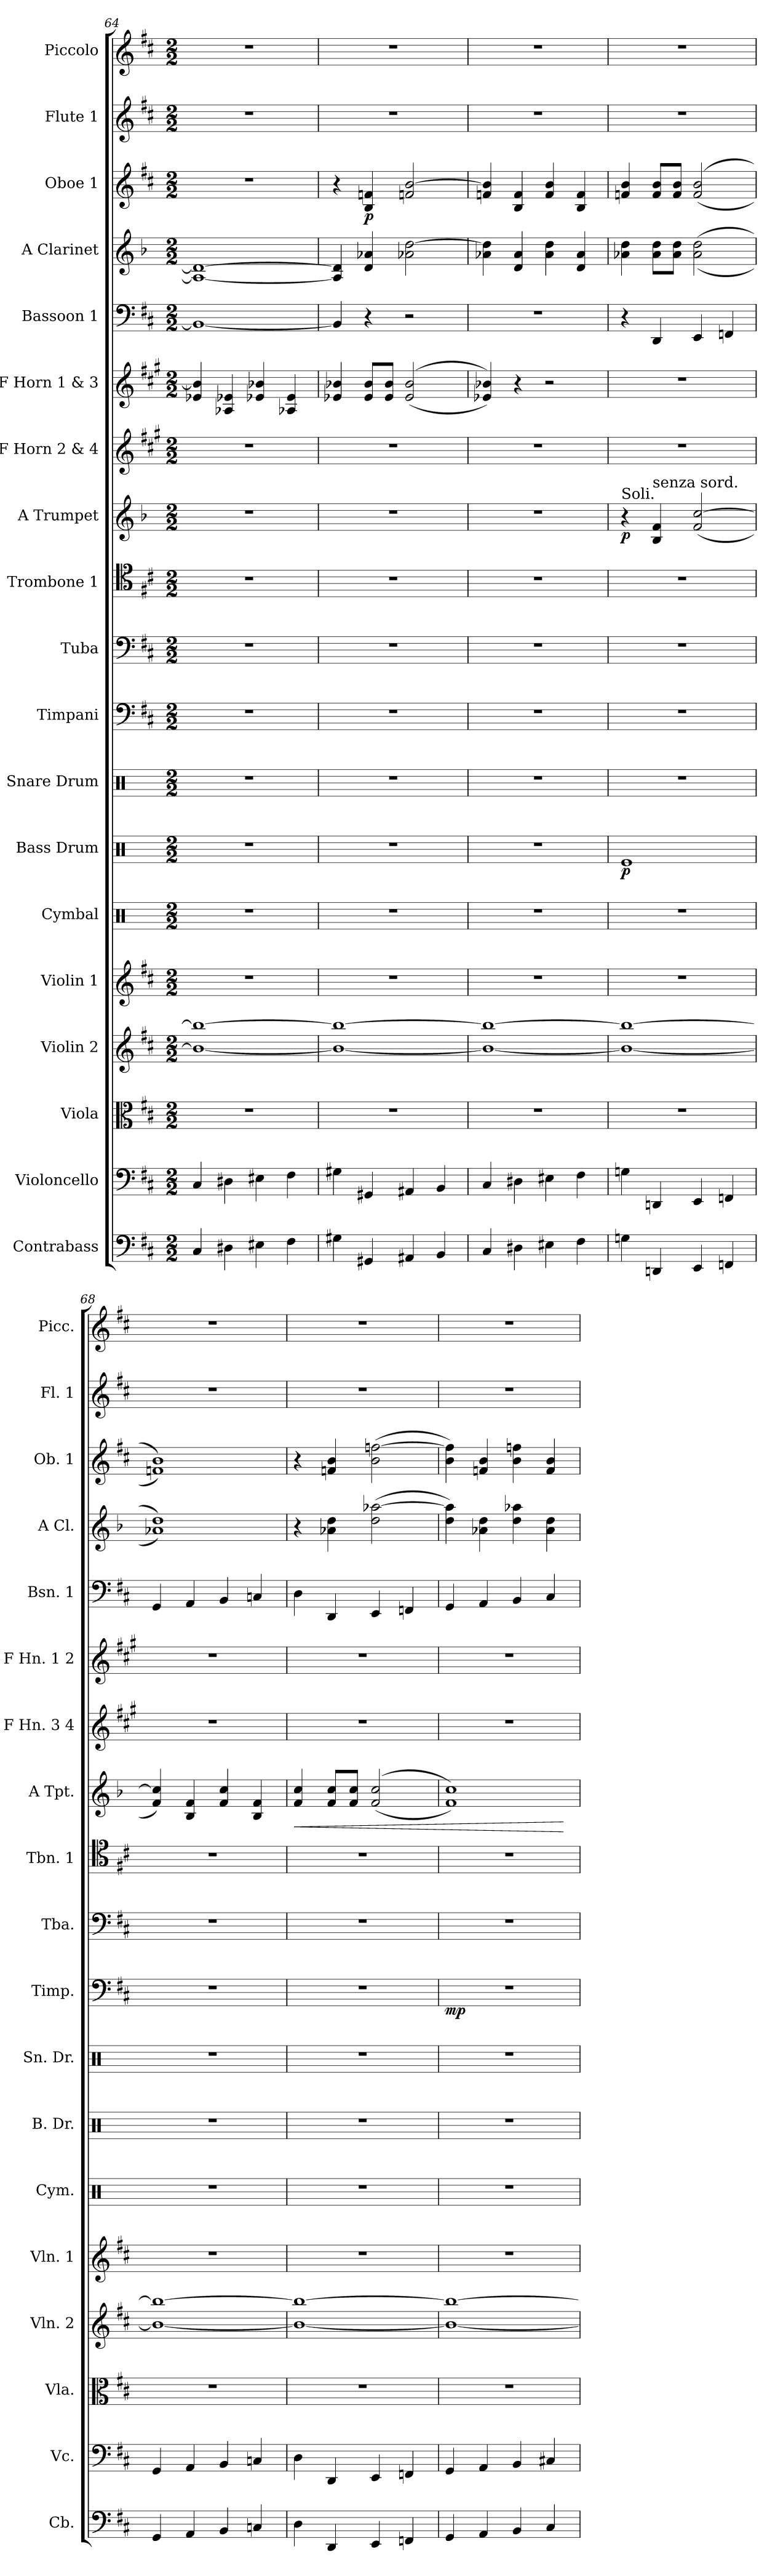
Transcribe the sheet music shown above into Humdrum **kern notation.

**kern	**kern	**kern	**kern	**kern	**kern	**kern	**dynam	**kern	**kern	**dynam	**kern	**kern	**kern	**dynam	**kern	**kern	**kern	**kern	**kern	**dynam	**kern	**kern
*part19	*part18	*part17	*part16	*part15	*part14	*part13	*part13	*part12	*part11	*part11	*part10	*part9	*part8	*part8	*part7	*part6	*part5	*part4	*part3	*part3	*part2	*part1
*staff19	*staff18	*staff17	*staff16	*staff15	*staff14	*staff13	*staff13	*staff12	*staff11	*staff11	*staff10	*staff9	*staff8	*staff8	*staff7	*staff6	*staff5	*staff4	*staff3	*staff3	*staff2	*staff1
*I"Contrabass	*I"Violoncello	*I"Viola	*I"Violin 2	*I"Violin 1	*I"Cymbal	*I"Bass Drum	*	*I"Snare Drum	*I"Timpani	*	*I"Tuba	*I"Trombone 1	*I"A Trumpet	*	*I"F Horn 2 &amp; 4	*I"F Horn 1 &amp; 3	*I"Bassoon 1	*I"A Clarinet	*I"Oboe 1	*	*I"Flute 1	*I"Piccolo
*I'Cb.	*I'Vc.	*I'Vla.	*I'Vln. 2	*I'Vln. 1	*I'Cym.	*I'B. Dr.	*	*I'Sn. Dr.	*I'Timp.	*	*I'Tba.	*I'Tbn. 1	*I'A Tpt.	*	*I'F Hn. 3 4	*I'F Hn. 1 2	*I'Bsn. 1	*I'A Cl.	*I'Ob. 1	*	*I'Fl. 1	*I'Picc.
*clefF4	*clefF4	*clefC3	*clefG2	*clefG2	*clefX	*clefX	*	*clefX	*clefF4	*	*clefF4	*clefC4	*clefG2	*	*clefG2	*clefG2	*clefF4	*clefG2	*clefG2	*	*clefG2	*clefG2
*ITrd7c12	*	*	*	*	*	*	*	*	*	*	*	*	*ITrd2c3	*	*ITrd4c7	*ITrd4c7	*	*ITrd2c3	*	*	*	*ITrd-7c-12
*k[f#c#]	*k[f#c#]	*k[f#c#]	*k[f#c#]	*k[f#c#]	*k[]	*k[]	*	*k[]	*k[f#c#]	*	*k[f#c#]	*k[f#c#]	*k[f#c#]	*	*k[f#c#]	*k[f#c#]	*k[f#c#]	*k[f#c#]	*k[f#c#]	*	*k[f#c#]	*k[f#c#]
*M2/2	*M2/2	*M2/2	*M2/2	*M2/2	*M2/2	*M2/2	*	*M2/2	*M2/2	*	*M2/2	*M2/2	*M2/2	*	*M2/2	*M2/2	*M2/2	*M2/2	*M2/2	*	*M2/2	*M2/2
=64	=64	=64	=64	=64	=64	=64	=64	=64	=64	=64	=64	=64	=64	=64	=64	=64	=64	=64	=64	=64	=64	=64
4CC#/	4C#/	1r	1b_ 1bb_	1r	1r	1r	.	1r	1r	.	1r	1r	1r	.	1r	4A-X/ 4e-/]	1BB_	1F_ 1B_	1r	.	1r	1r
4DD#X\	4D#X\	.	.	.	.	.	.	.	.	.	.	.	.	.	.	4D-X/ 4A-X/	.	.	.	.	.	.
4EE#X\	4E#X\	.	.	.	.	.	.	.	.	.	.	.	.	.	.	4A-X/ 4e-X/	.	.	.	.	.	.
4FF#\	4F#\	.	.	.	.	.	.	.	.	.	.	.	.	.	.	4D-X/ 4A-/	.	.	.	.	.	.
=65	=65	=65	=65	=65	=65	=65	=65	=65	=65	=65	=65	=65	=65	=65	=65	=65	=65	=65	=65	=65	=65	=65
4GG#X\	4G#X\	1r	1b_ 1bb_	1r	1r	1r	.	1r	1r	.	1r	1r	1r	.	1r	4A-X/ 4e-X/	4BB/]	4F/] 4B/]	4r	.	1r	1r
!	!	!	!	!	!	!	!	!	!	!	!	!	!	!	!	!	!	!	!	!LO:DY:b	!	!
4GGG#X/	4GG#X/	.	.	.	.	.	.	.	.	.	.	.	.	.	.	8A-/ 8e-/L	4r	4B/ 4fn/	4B/ 4fn/	p	.	.
.	.	.	.	.	.	.	.	.	.	.	.	.	.	.	.	8A-/ 8e-/J	.	.	.	.	.	.
4AAA#X/	4AA#X/	.	.	.	.	.	.	.	.	.	.	.	.	.	.	((>2A-/ 2e-/	2r	2fn\ [2b\	2fn/ [2b/	.	.	.
4BBB/	4BB/	.	.	.	.	.	.	.	.	.	.	.	.	.	.	.	.	.	.	.	.	.
=66	=66	=66	=66	=66	=66	=66	=66	=66	=66	=66	=66	=66	=66	=66	=66	=66	=66	=66	=66	=66	=66	=66
4CC#/	4C#/	1r	1b_ 1bb_	1r	1r	1r	.	1r	1r	.	1r	1r	1r	.	1r	4A-X/ 4e-X/))	1r	4fn\ 4b\]	4fn/ 4b/]	.	1r	1r
4DD#X\	4D#X\	.	.	.	.	.	.	.	.	.	.	.	.	.	.	4r	.	4B/ 4f/	4B/ 4f/	.	.	.
4EE#X\	4E#X\	.	.	.	.	.	.	.	.	.	.	.	.	.	.	2r	.	4f\ 4b\	4f/ 4b/	.	.	.
4FF#\	4F#\	.	.	.	.	.	.	.	.	.	.	.	.	.	.	.	.	4B/ 4f/	4B/ 4f/	.	.	.
=67	=67	=67	=67	=67	=67	=67	=67	=67	=67	=67	=67	=67	=67	=67	=67	=67	=67	=67	=67	=67	=67	=67
!	!	!	!	!	!	!	!	!	!	!	!	!	!LO:TX:a:t=Soli.	!	!	!	!	!	!	!	!	!
!	!	!	!	!	!	!	!LO:DY:b	!	!	!	!	!	!	!LO:DY:b	!	!	!	!	!	!	!	!
4GGn\	4Gn\	1r	1b_ 1bb_	1r	1r	1Re	p	1r	1r	.	1r	1r	4r	p	1r	1r	4r	4fn\ 4b\	4fn/ 4b/	.	1r	1r
!	!	!	!	!	!	!	!	!	!	!	!	!	!LO:TX:a:t=senza sord.	!	!	!	!	!	!	!	!	!
4DDDn/	4DDn/	.	.	.	.	.	.	.	.	.	.	.	4G/ 4d/	.	.	.	4DD/	8f\ 8b\L	8f/ 8b/L	.	.	.
.	.	.	.	.	.	.	.	.	.	.	.	.	.	.	.	.	.	8f\ 8b\J	8f/ 8b/J	.	.	.
4EEE/	4EE/	.	.	.	.	.	.	.	.	.	.	.	(2d/ [2a/	.	.	.	4EE/	((2f\ 2b\	((>2f/ 2b/	.	.	.
4FFFn/	4FFn/	.	.	.	.	.	.	.	.	.	.	.	.	.	.	.	4FFn/	.	.	.	.	.
=68	=68	=68	=68	=68	=68	=68	=68	=68	=68	=68	=68	=68	=68	=68	=68	=68	=68	=68	=68	=68	=68	=68
4GGG/	4GG/	1r	1b_ 1bb_	1r	1r	1r	.	1r	1r	.	1r	1r	4d/ 4a/])	.	1r	1r	4GG/	1fn 1b))	1fn 1b))	.	1r	1r
4AAA/	4AA/	.	.	.	.	.	.	.	.	.	.	.	4G/ 4d/	.	.	.	4AA/	.	.	.	.	.
4BBB/	4BB/	.	.	.	.	.	.	.	.	.	.	.	4d/ 4a/	.	.	.	4BB/	.	.	.	.	.
4CCn/	4Cn/	.	.	.	.	.	.	.	.	.	.	.	4G/ 4d/	.	.	.	4Cn/	.	.	.	.	.
=69	=69	=69	=69	=69	=69	=69	=69	=69	=69	=69	=69	=69	=69	=69	=69	=69	=69	=69	=69	=69	=69	=69
!	!	!	!	!	!	!	!	!	!	!	!	!	!	!LO:HP:b	!	!	!	!	!	!	!	!
4DD\	4D\	1r	1b_ 1bb_	1r	1r	1r	.	1r	1r	.	1r	1r	4d/ 4a/	<	1r	1r	4D\	4r	4r	.	1r	1r
4DDD/	4DD/	.	.	.	.	.	.	.	.	.	.	.	8d/ 8a/L	.	.	.	4DD/	4fn\ 4b\	4fn/ 4b/	.	.	.
.	.	.	.	.	.	.	.	.	.	.	.	.	8d/ 8a/J	.	.	.	.	.	.	.	.	.
4EEE/	4EE/	.	.	.	.	.	.	.	.	.	.	.	((>2d/ 2a/	.	.	.	4EE/	(2b\ [2ffn\	(2b\ [2ffn\	.	.	.
4FFFn/	4FFn/	.	.	.	.	.	.	.	.	.	.	.	.	.	.	.	4FFn/	.	.	.	.	.
=70	=70	=70	=70	=70	=70	=70	=70	=70	=70	=70	=70	=70	=70	=70	=70	=70	=70	=70	=70	=70	=70	=70
!	!	!	!	!	!	!	!	!	!	!LO:DY:b	!	!	!	!	!	!	!	!	!	!	!	!
4GGG/	4GG/	1r	1b_ 1bb_	1r	1r	1r	.	1r	1r	mp	1r	1r	1d 1a))	.	1r	1r	4GG/	4b\ 4ff\])	4b\ 4ff\])	.	1r	1r
4AAA/	4AA/	.	.	.	.	.	.	.	.	.	.	.	.	.	.	.	4AA/	4fn\ 4b\	4fn/ 4b/	.	.	.
4BBB/	4BB/	.	.	.	.	.	.	.	.	.	.	.	.	.	.	.	4BB/	4b\ 4ffn\	4b\ 4ffn\	.	.	.
4CC#/	4C#X/	.	.	.	.	.	.	.	.	.	.	.	.	.	.	.	4C#/	4f\ 4b\	4f/ 4b/	.	.	.
.	.	.	.	.	.	.	.	.	.	.	.	.	.	[	.	.	.	.	.	.	.	.
=	=	=	=	=	=	=	=	=	=	=	=	=	=	=	=	=	=	=	=	=	=	=
*-	*-	*-	*-	*-	*-	*-	*-	*-	*-	*-	*-	*-	*-	*-	*-	*-	*-	*-	*-	*-	*-	*-
